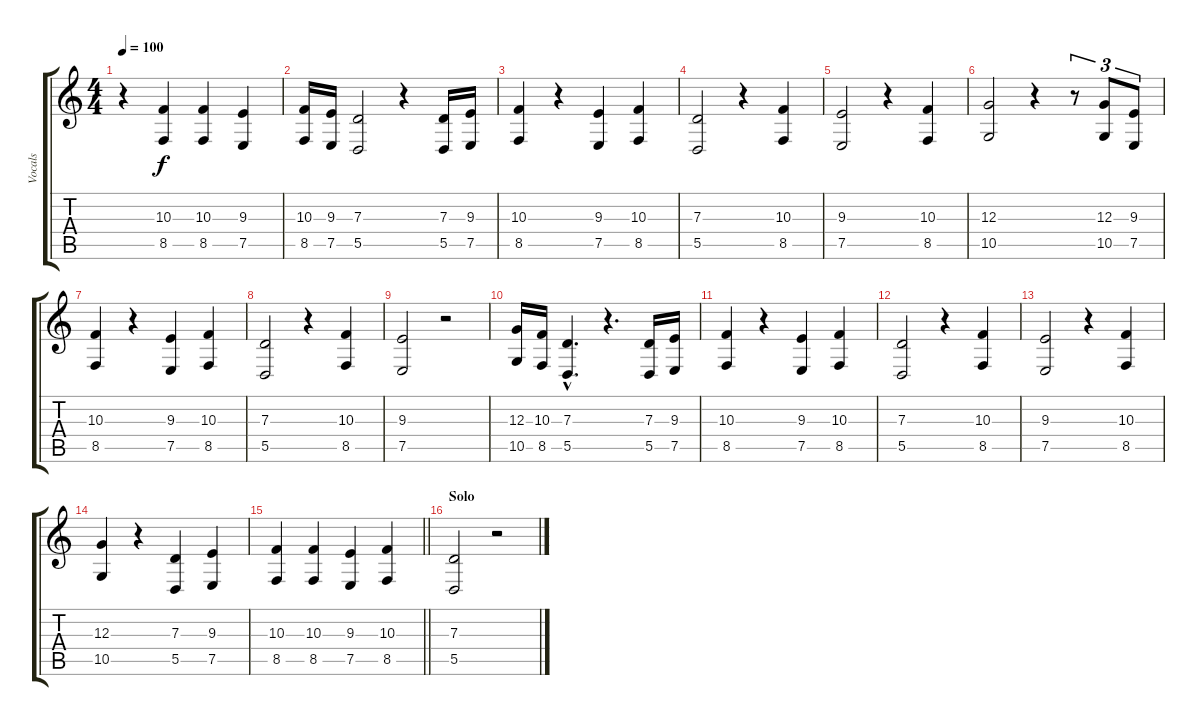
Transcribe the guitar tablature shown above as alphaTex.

\track ("Vocals" "Vocals") {instrument choiraahs}
\staff {score tabs}
\tuning (E4 B3 G3 D3 A2 D2) {hide}
\ts (4 4)
\tempo 100
\clef g2
\ks c
r.4{dy f} (10.3 8.5).4 (10.3 8.5).4 (9.3 7.5).4 |
(10.3 8.5).16 (9.3 7.5).16 (7.3 5.5).2 r.4 (7.3 5.5).16 (9.3 7.5).16 |
(10.3 8.5).4 r.4 (9.3 7.5).4 (10.3 8.5).4 |
(7.3 5.5).2 r.4 (10.3 8.5).4 |
(9.3 7.5).2 r.4 (10.3 8.5).4 |
(12.3 10.5).2 r.4 r.8{tu (3 2)} (12.3 10.5).8{tu (3 2)} (9.3 7.5).8{tu (3 2)} |
(10.3 8.5).4 r.4 (9.3 7.5).4 (10.3 8.5).4 |
(7.3 5.5).2 r.4 (10.3 8.5).4 |
(9.3 7.5).2 r.2 |
(12.3 10.5).16 (10.3 8.5).16 (7.3{hac} 5.5{hac}).4{d} r.4{d} (7.3 5.5).16 (9.3 7.5).16 |
(10.3 8.5).4 r.4 (9.3 7.5).4 (10.3 8.5).4 |
(7.3 5.5).2 r.4 (10.3 8.5).4 |
(9.3 7.5).2 r.4 (10.3 8.5).4 |
(12.3 10.5).4 r.4 (7.3 5.5).4 (9.3 7.5).4 |
\barLineRight lightlight
(10.3 8.5).4 (10.3 8.5).4 (9.3 7.5).4 (10.3 8.5).4 |
\section ("" "Solo")
(7.3 5.5).2 r.2
